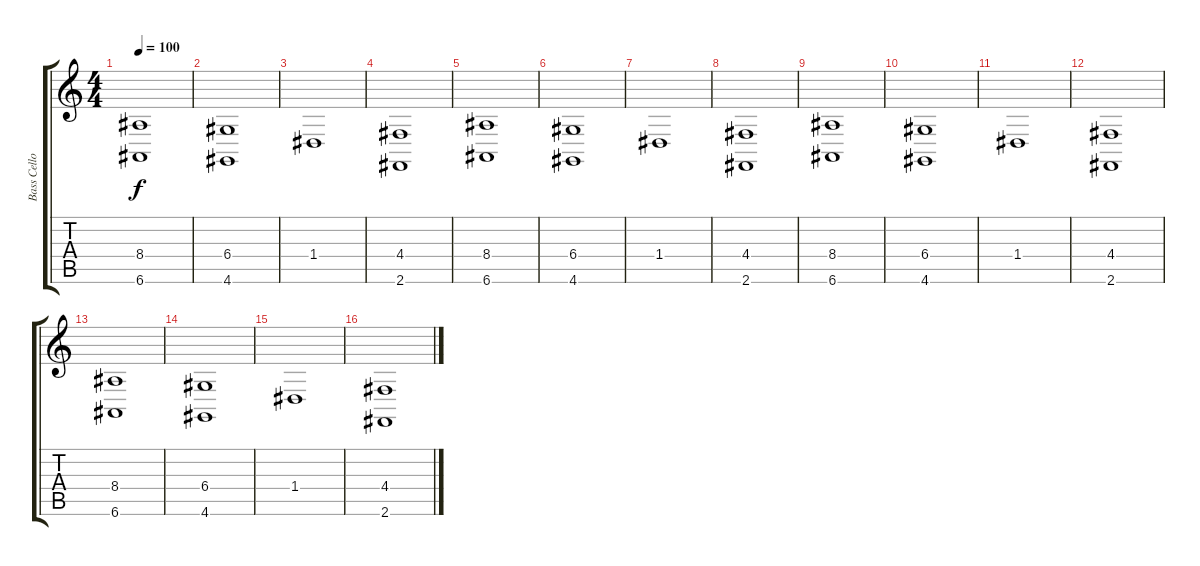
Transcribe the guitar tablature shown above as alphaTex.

\track ("Bass Cello" "Bass Cello") {instrument cello}
\staff {score tabs}
\tuning (E4 B3 G3 D3 A2 E2) {hide}
\ts (4 4)
\tempo 100
\clef g2
\ks c
(8.4 6.6).1{dy f instrument cello} |
(6.4 4.6).1 |
1.4.1 |
(4.4 2.6).1 |
(8.4 6.6).1 |
(6.4 4.6).1 |
1.4.1 |
(4.4 2.6).1 |
(8.4 6.6).1 |
(6.4 4.6).1 |
1.4.1 |
(4.4 2.6).1 |
(8.4 6.6).1 |
(6.4 4.6).1 |
1.4.1 |
(4.4 2.6).1
